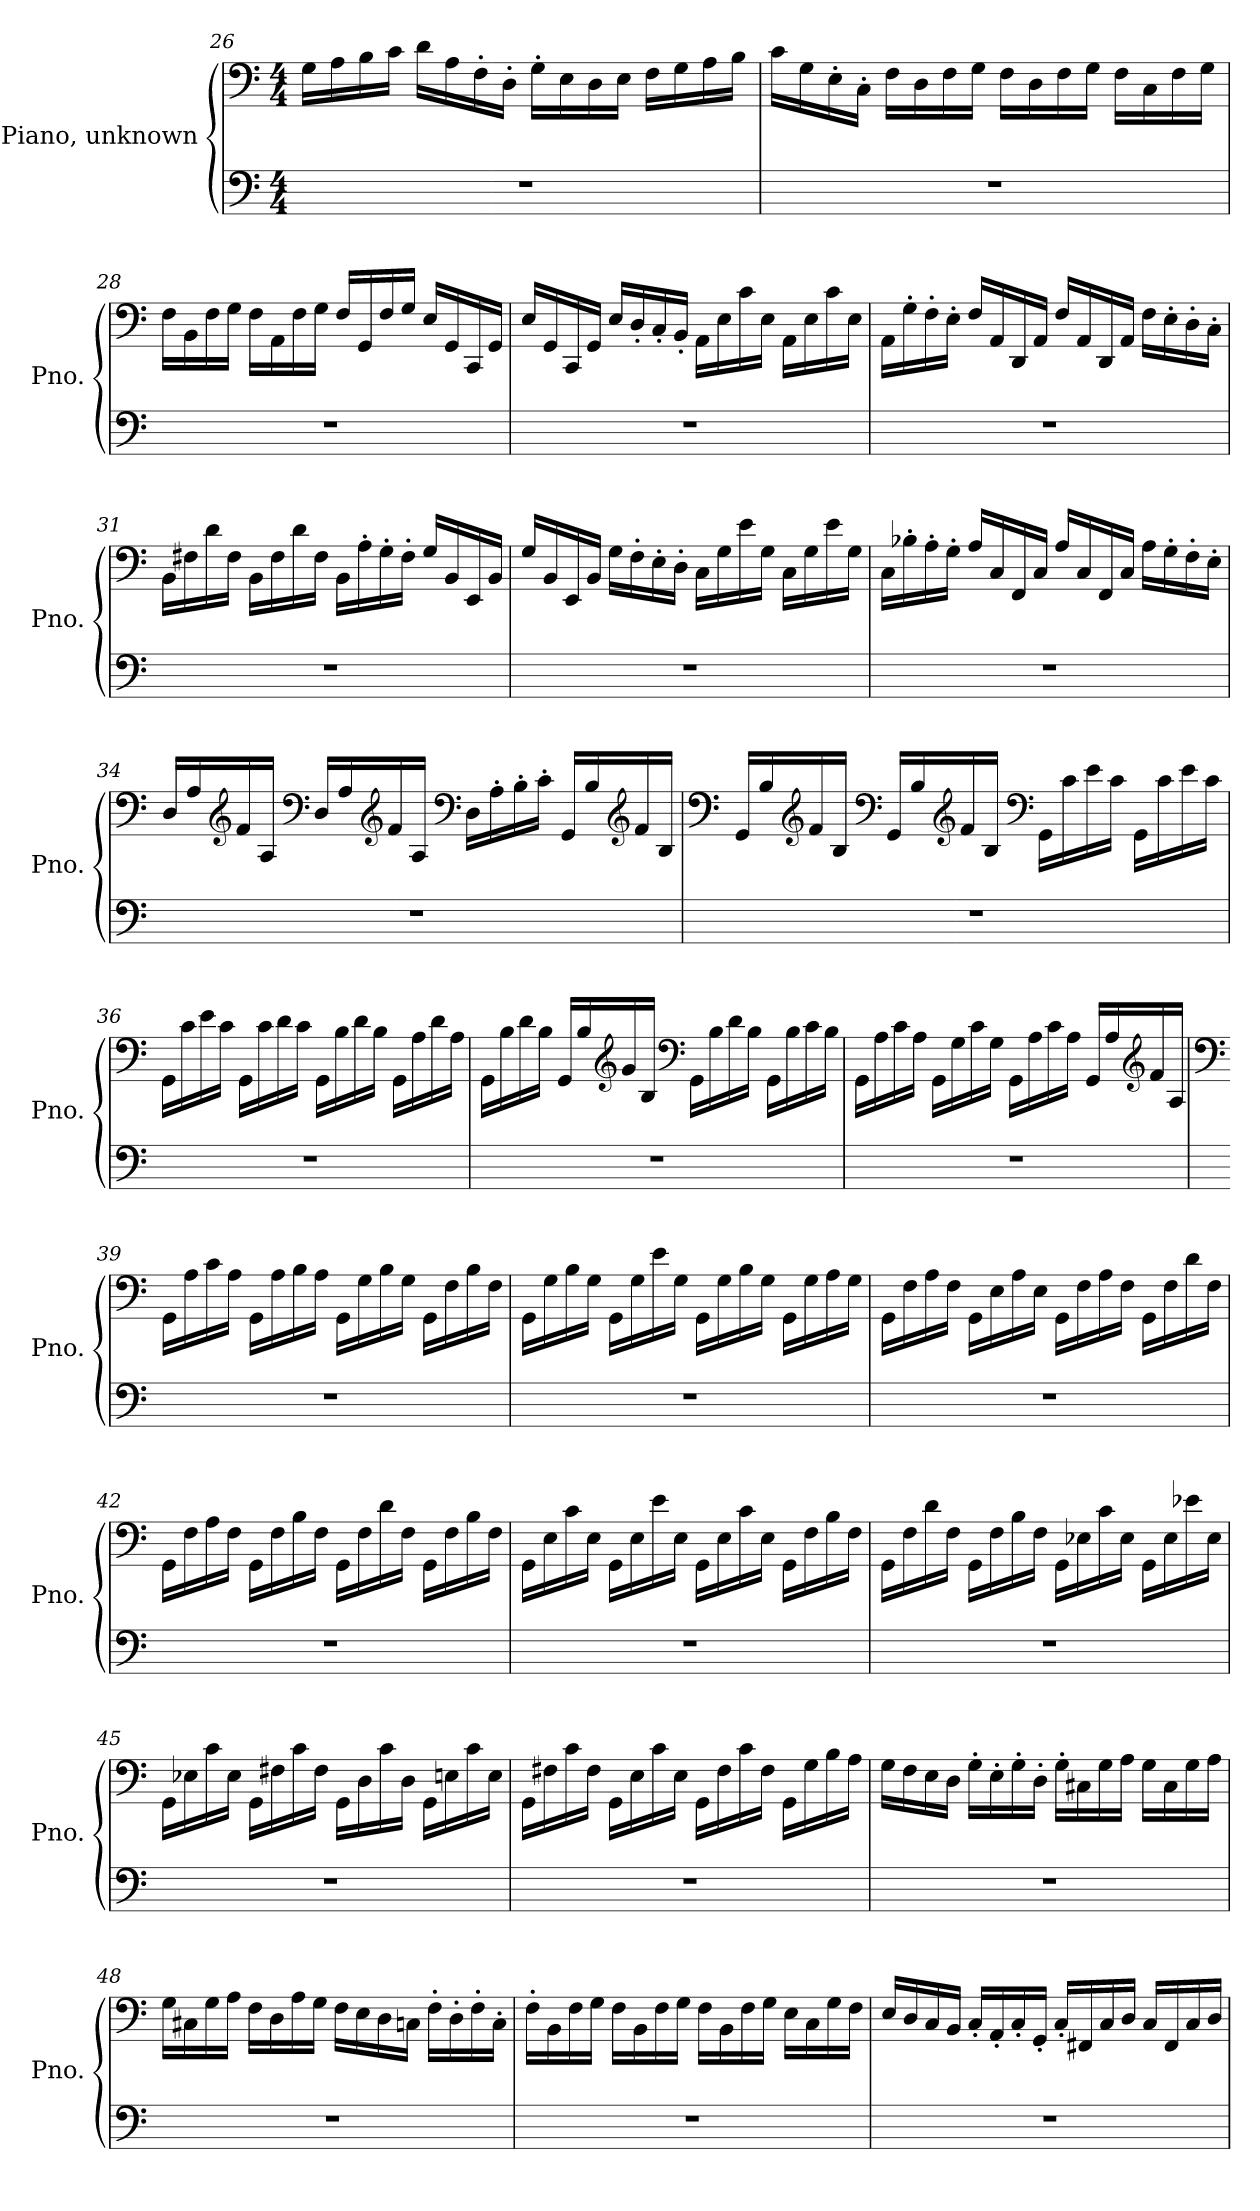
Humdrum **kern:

**kern	**kern
*part1	*part1
*staff2	*staff1
*I"Piano, unknown	*
*I'Pno.	*
!!LO:PB:g=z
*clefF4	*clefF4
*k[]	*k[]
*M4/4	*M4/4
=26	=26
1r	16G\LL
.	16A\
.	16B\
.	16c\JJ
.	16d\LL
.	16A\
.	16F'\
.	16D'\JJ
.	16G'\LL
.	16E\
.	16D\
.	16E\JJ
.	16F\LL
.	16G\
.	16A\
.	16B\JJ
=27	=27
1r	16c\LL
.	16G\
.	16E'\
.	16C'\JJ
.	16F\LL
.	16D\
.	16F\
.	16G\JJ
.	16F\LL
.	16D\
.	16F\
.	16G\JJ
.	16F\LL
.	16C\
.	16F\
.	16G\JJ
=28	=28
1r	16F\LL
.	16BB\
.	16F\
.	16G\JJ
.	16F\LL
.	16AA\
.	16F\
.	16G\JJ
.	16F/LL
.	16GG/
.	16F/
.	16G/JJ
.	16E/LL
.	16GG/
.	16CC/
.	16GG/JJ
!!LO:LB:g=z
=29	=29
1r	16E/LL
.	16GG/
.	16CC/
.	16GG/JJ
.	16E/LL
.	16D'/
.	16C'/
.	16BB'/JJ
.	16AA\LL
.	16E\
.	16c\
.	16E\JJ
.	16AA\LL
.	16E\
.	16c\
.	16E\JJ
=30	=30
1r	16AA\LL
.	16G'\
.	16F'\
.	16E'\JJ
.	16F/LL
.	16AA/
.	16DD/
.	16AA/JJ
.	16F/LL
.	16AA/
.	16DD/
.	16AA/JJ
.	16F\LL
.	16E'\
.	16D'\
.	16C'\JJ
!!LO:LB:g=z
=31	=31
1r	16BB\LL
.	16F#X\
.	16d\
.	16F#\JJ
.	16BB\LL
.	16F#\
.	16d\
.	16F#\JJ
.	16BB\LL
.	16A'\
.	16G'\
.	16F#'\JJ
.	16G/LL
.	16BB/
.	16EE/
.	16BB/JJ
=32	=32
1r	16G/LL
.	16BB/
.	16EE/
.	16BB/JJ
.	16G\LL
.	16F'\
.	16E'\
.	16D'\JJ
.	16C\LL
.	16G\
.	16e\
.	16G\JJ
.	16C\LL
.	16G\
.	16e\
.	16G\JJ
!!LO:LB:g=z
=33	=33
1r	16C\LL
.	16B-X'\
.	16A'\
.	16G'\JJ
.	16A/LL
.	16C/
.	16FF/
.	16C/JJ
.	16A/LL
.	16C/
.	16FF/
.	16C/JJ
.	16A\LL
.	16G'\
.	16F'\
.	16E'\JJ
=34	=34
1r	16D/LL
.	16A/
*	*clefG2
.	16f/
.	16A/JJ
*	*clefF4
.	16D/LL
.	16A/
*	*clefG2
.	16f/
.	16A/JJ
*	*clefF4
.	16D\LL
.	16A'\
.	16B'\
.	16c'\JJ
.	16GG/LL
.	16B/
*	*clefG2
.	16f/
.	16B/JJ
!!LO:LB:g=z
=35	=35
*	*clefF4
1r	16GG/LL
.	16B/
*	*clefG2
.	16f/
.	16B/JJ
*	*clefF4
.	16GG/LL
.	16B/
*	*clefG2
.	16f/
.	16B/JJ
*	*clefF4
.	16GG\LL
.	16c\
.	16e\
.	16c\JJ
.	16GG\LL
.	16c\
.	16e\
.	16c\JJ
=36	=36
1r	16GG\LL
.	16c\
.	16e\
.	16c\JJ
.	16GG\LL
.	16c\
.	16d\
.	16c\JJ
.	16GG\LL
.	16B\
.	16d\
.	16B\JJ
.	16GG\LL
.	16A\
.	16d\
.	16A\JJ
!!LO:LB:g=z
=37	=37
1r	16GG\LL
.	16B\
.	16d\
.	16B\JJ
.	16GG/LL
.	16B/
*	*clefG2
.	16g/
.	16B/JJ
*	*clefF4
.	16GG\LL
.	16B\
.	16d\
.	16B\JJ
.	16GG\LL
.	16B\
.	16c\
.	16B\JJ
=38	=38
1r	16GG\LL
.	16A\
.	16c\
.	16A\JJ
.	16GG\LL
.	16G\
.	16c\
.	16G\JJ
.	16GG\LL
.	16A\
.	16c\
.	16A\JJ
.	16GG/LL
.	16A/
*	*clefG2
.	16f/
.	16A/JJ
!!LO:PB:g=z
=39	=39
*	*clefF4
1r	16GG\LL
.	16A\
.	16c\
.	16A\JJ
.	16GG\LL
.	16A\
.	16B\
.	16A\JJ
.	16GG\LL
.	16G\
.	16B\
.	16G\JJ
.	16GG\LL
.	16F\
.	16B\
.	16F\JJ
=40	=40
1r	16GG\LL
.	16G\
.	16B\
.	16G\JJ
.	16GG\LL
.	16G\
.	16e\
.	16G\JJ
.	16GG\LL
.	16G\
.	16B\
.	16G\JJ
.	16GG\LL
.	16G\
.	16A\
.	16G\JJ
=41	=41
1r	16GG\LL
.	16F\
.	16A\
.	16F\JJ
.	16GG\LL
.	16E\
.	16A\
.	16E\JJ
.	16GG\LL
.	16F\
.	16A\
.	16F\JJ
.	16GG\LL
.	16F\
.	16d\
.	16F\JJ
!!LO:LB:g=z
=42	=42
1r	16GG\LL
.	16F\
.	16A\
.	16F\JJ
.	16GG\LL
.	16F\
.	16B\
.	16F\JJ
.	16GG\LL
.	16F\
.	16d\
.	16F\JJ
.	16GG\LL
.	16F\
.	16B\
.	16F\JJ
=43	=43
1r	16GG\LL
.	16E\
.	16c\
.	16E\JJ
.	16GG\LL
.	16E\
.	16e\
.	16E\JJ
.	16GG\LL
.	16E\
.	16c\
.	16E\JJ
.	16GG\LL
.	16F\
.	16B\
.	16F\JJ
!!LO:LB:g=z
=44	=44
1r	16GG\LL
.	16F\
.	16d\
.	16F\JJ
.	16GG\LL
.	16F\
.	16B\
.	16F\JJ
.	16GG\LL
.	16E-X\
.	16c\
.	16E-\JJ
.	16GG\LL
.	16E-\
.	16e-X\
.	16E-\JJ
=45	=45
1r	16GG\LL
.	16E-X\
.	16c\
.	16E-\JJ
.	16GG\LL
.	16F#X\
.	16c\
.	16F#\JJ
.	16GG\LL
.	16D\
.	16c\
.	16D\JJ
.	16GG\LL
.	16En\
.	16c\
.	16E\JJ
!!LO:LB:g=z
=46	=46
1r	16GG\LL
.	16F#X\
.	16c\
.	16F#\JJ
.	16GG\LL
.	16E\
.	16c\
.	16E\JJ
.	16GG\LL
.	16F#\
.	16c\
.	16F#\JJ
.	16GG\LL
.	16G\
.	16B\
.	16A\JJ
=47	=47
1r	16G\LL
.	16F\
.	16E\
.	16D\JJ
.	16G'\LL
.	16E'\
.	16G'\
.	16D'\JJ
.	16G'\LL
.	16C#X\
.	16G\
.	16A\JJ
.	16G\LL
.	16C#\
.	16G\
.	16A\JJ
!!LO:LB:g=z
=48	=48
1r	16G\LL
.	16C#X\
.	16G\
.	16A\JJ
.	16F\LL
.	16D\
.	16A\
.	16G\JJ
.	16F\LL
.	16E\
.	16D\
.	16Cn\JJ
.	16F'\LL
.	16D'\
.	16F'\
.	16C'\JJ
=49	=49
1r	16F'\LL
.	16BB\
.	16F\
.	16G\JJ
.	16F\LL
.	16BB\
.	16F\
.	16G\JJ
.	16F\LL
.	16BB\
.	16F\
.	16G\JJ
.	16E\LL
.	16C\
.	16G\
.	16F\JJ
!!LO:LB:g=z
=50	=50
1r	16E/LL
.	16D/
.	16C/
.	16BB/JJ
.	16C'/LL
.	16AA'/
.	16C'/
.	16GG'/JJ
.	16C'/LL
.	16FF#X/
.	16C/
.	16D/JJ
.	16C/LL
.	16FF#/
.	16C/
.	16D/JJ
=	=
*-	*-
